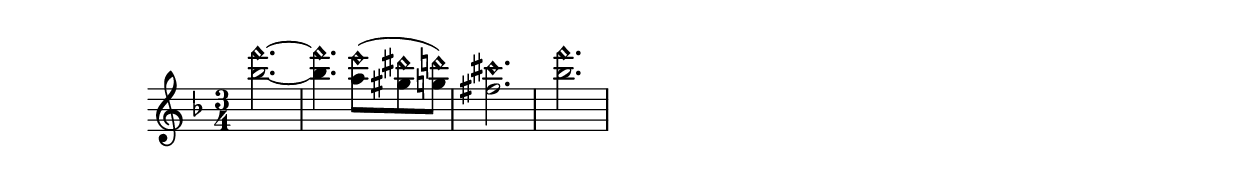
\version "2.11.58"

\header {
  lsrtags = "unfretted-strings,tweaks-and-overrides"
  texidoc = "Artificial harmonics using @code{\\harmonic} do not show
dots.  To override this behavior, set the context property
@code{harmonicDots}."
  doctitle = "Dotted harmonics"
}

\relative c''' {
  \time 3/4
  \key f \major
  \set harmonicDots = ##t
  <bes f'\harmonic>2. ~
  <bes f'\harmonic>4. <a e'\harmonic>8( <gis dis'\harmonic> <g d'\harmonic>)
  <fis cis'\harmonic>2.
  <bes f'\harmonic>2.
}
